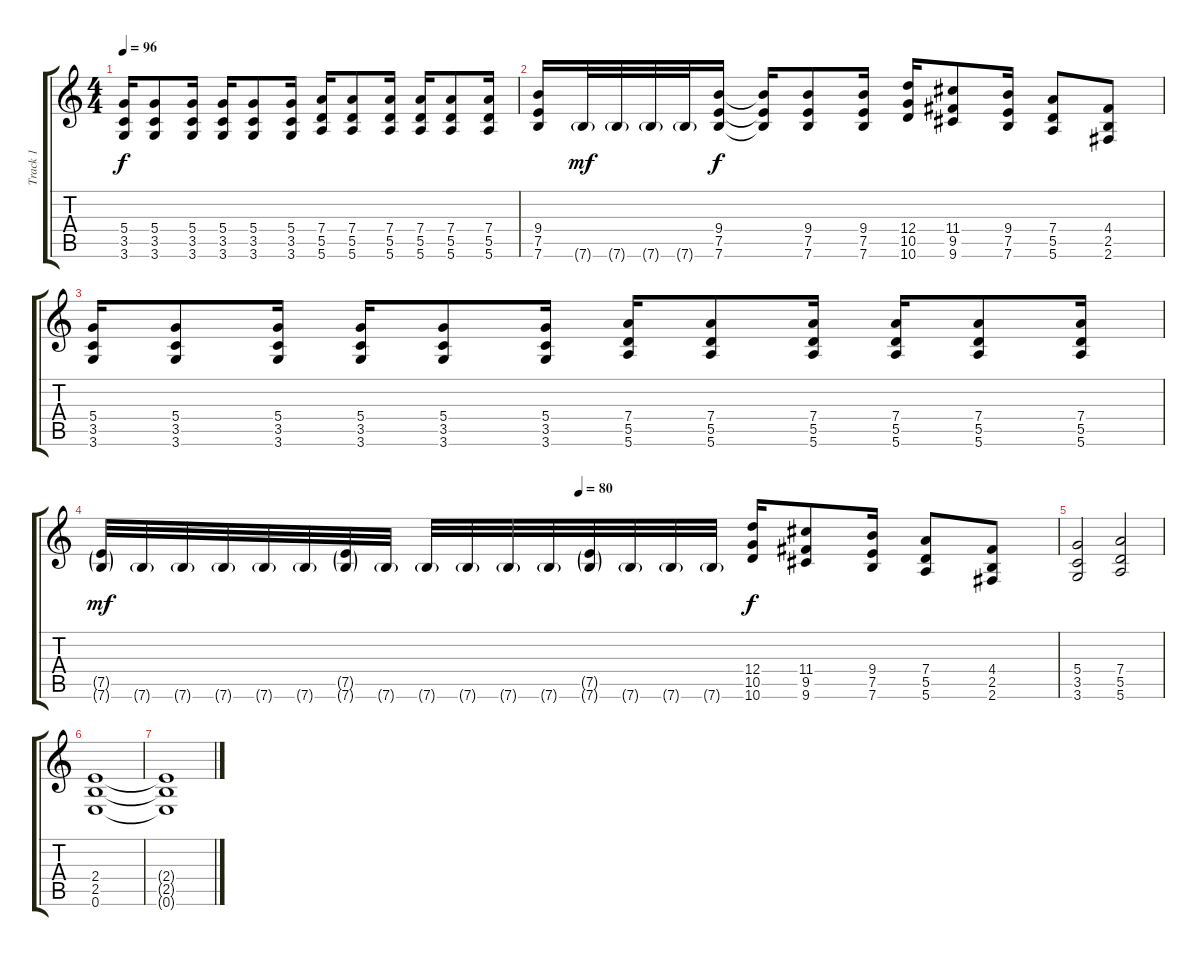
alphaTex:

\track ("Track 1" "Track 1") {instrument overdrivenguitar}
\staff {score tabs}
\tuning (E4 B3 G3 D3 A2 E2) {hide}
\ts (4 4)
\tempo 96
\clef g2
\ks c
(5.4 3.5 3.6).16{dy f} (5.4 3.5 3.6).8 (5.4 3.5 3.6).16 (5.4 3.5 3.6).16 (5.4 3.5 3.6).8 (5.4 3.5 3.6).16 (7.4 5.5 5.6).16 (7.4 5.5 5.6).8 (7.4 5.5 5.6).16 (7.4 5.5 5.6).16 (7.4 5.5 5.6).8 (7.4 5.5 5.6).16 |
(9.4 7.5 7.6).16 7.6{g}.32{dy mf} 7.6{g}.32 7.6{g}.32 7.6{g}.32 (9.4 7.5 7.6).16{dy f} (9.4{t} 7.5{t} 7.6{t}).16 (9.4 7.5 7.6).8 (9.4 7.5 7.6).16 (12.4 10.5 10.6).16 (11.4 9.5 9.6).8 (9.4 7.5 7.6).16 (7.4 5.5 5.6).8 (4.4 2.5 2.6).8 |
(5.4 3.5 3.6).16 (5.4 3.5 3.6).8 (5.4 3.5 3.6).16 (5.4 3.5 3.6).16 (5.4 3.5 3.6).8 (5.4 3.5 3.6).16 (7.4 5.5 5.6).16 (7.4 5.5 5.6).8 (7.4 5.5 5.6).16 (7.4 5.5 5.6).16 (7.4 5.5 5.6).8 (7.4 5.5 5.6).16 |
\tempo (80 0.5)
(7.5{g} 7.6{g}).32{dy mf} 7.6{g}.32 7.6{g}.32 7.6{g}.32 7.6{g}.32 7.6{g}.32 (7.5{g} 7.6{g}).32 7.6{g}.32 7.6{g}.32 7.6{g}.32 7.6{g}.32 7.6{g}.32 (7.5{g} 7.6{g}).32 7.6{g}.32 7.6{g}.32 7.6{g}.32 (12.4 10.5 10.6).16{dy f} (11.4 9.5 9.6).8 (9.4 7.5 7.6).16 (7.4 5.5 5.6).8 (4.4 2.5 2.6).8 |
(5.4 3.5 3.6).2 (7.4 5.5 5.6).2 |
(2.4 2.5 0.6).1 |
(2.4{t} 2.5{t} 0.6{t}).1
